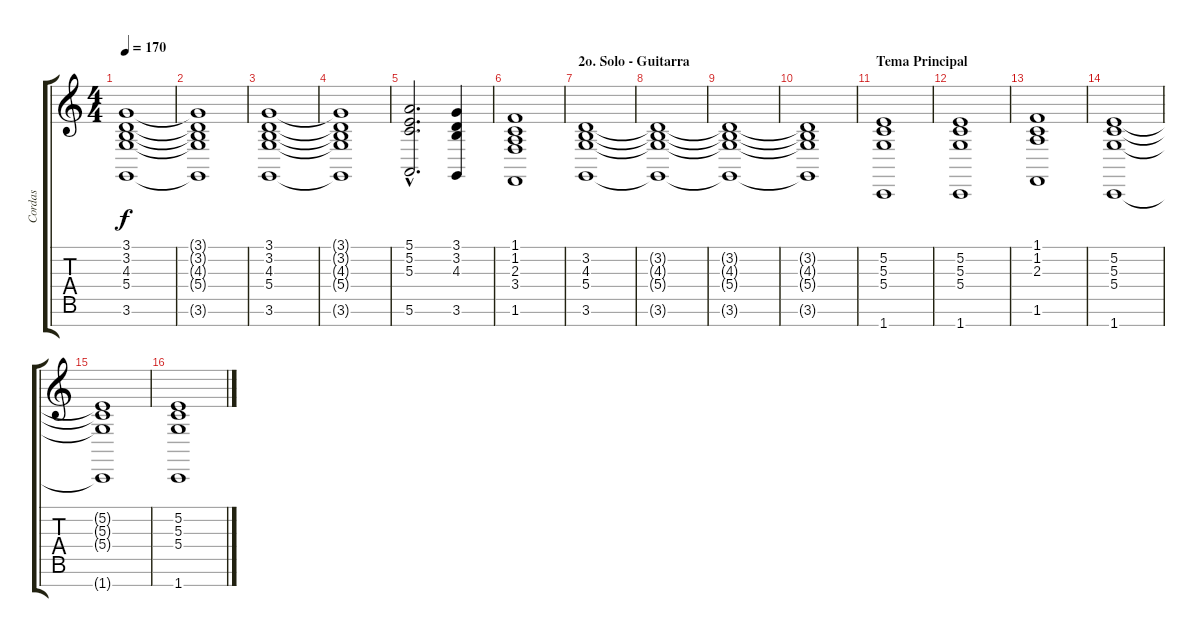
\track ("Cordas" "Cordas") {instrument stringensemble1}
\staff {score tabs}
\tuning (E4 B3 G3 D3 A2 E2 B1) {hide}
\ts (4 4)
\tempo 170
\clef g2
\ks c
(3.1 3.2 4.3 5.4 3.6).1{dy f} |
(3.1{t} 3.2{t} 4.3{t} 5.4{t} 3.6{t}).1 |
(3.1 3.2 4.3 5.4 3.6).1 |
(3.1{t} 3.2{t} 4.3{t} 5.4{t} 3.6{t}).1 |
(5.1{hac} 5.2{hac} 5.3{hac} 5.6{hac}).2{d} (3.1 3.2 4.3 3.6).4 |
(1.1 1.2 2.3 3.4 1.6).1 |
\section ("" "2o. Solo - Guitarra")
(3.2 4.3 5.4 3.6).1 |
(3.2{t} 4.3{t} 5.4{t} 3.6{t}).1 |
(3.2{t} 4.3{t} 5.4{t} 3.6{t}).1 |
(3.2{t} 4.3{t} 5.4{t} 3.6{t}).1 |
\section ("" "Tema Principal")
(5.2 5.3 5.4 1.7).1 |
(5.2 5.3 5.4 1.7).1 |
(1.1 1.2 2.3 1.6).1 |
(5.2 5.3 5.4 1.7).1 |
(5.2{t} 5.3{t} 5.4{t} 1.7{t}).1 |
(5.2 5.3 5.4 1.7).1
